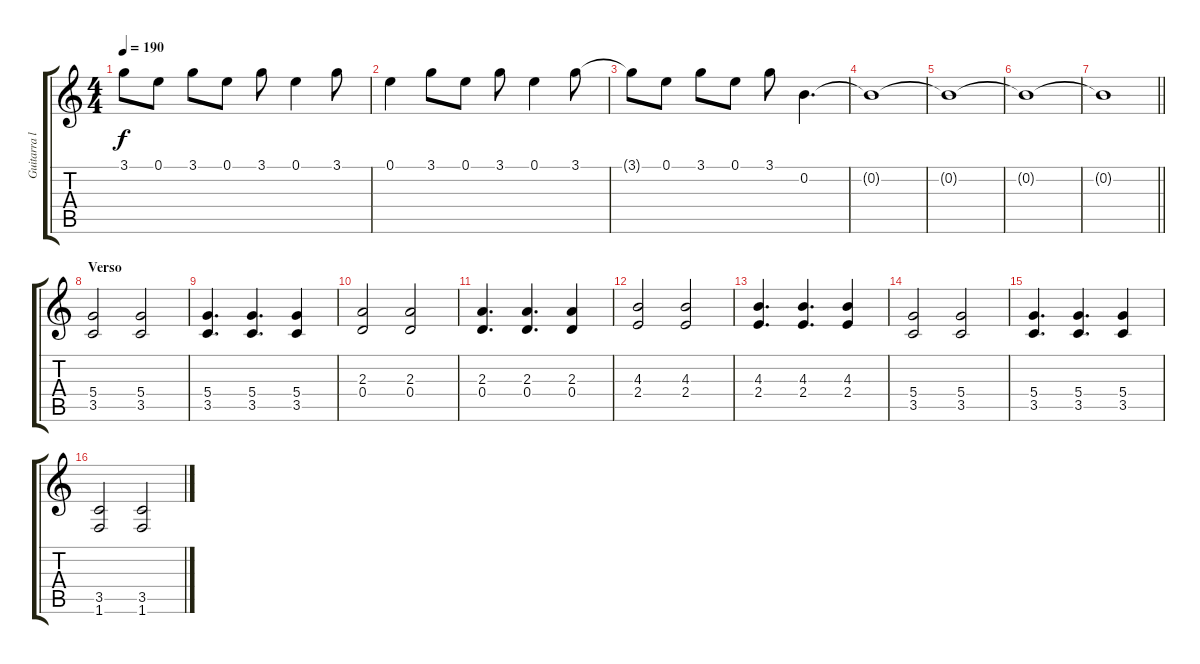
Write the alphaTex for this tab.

\track ("Guitarra ll" "Guitarra l") {instrument distortionguitar}
\staff {score tabs}
\tuning (E4 B3 G3 D3 A2 E2) {hide}
\ts (4 4)
\tempo 190
\clef g2
\ks c
3.1{t}.8{dy f} 0.1.8 3.1.8 0.1.8 3.1.8 0.1.4 3.1.8 |
0.1.4 3.1.8 0.1.8 3.1.8 0.1.4 3.1.8 |
3.1{t}.8 0.1.8 3.1.8 0.1.8 3.1.8 0.2.4{d} |
0.2{t}.1 |
0.2{t}.1 |
0.2{t}.1 |
\barLineRight lightlight
0.2{t}.1 |
\section ("" "Verso")
(5.4 3.5).2 (5.4 3.5).2 |
(5.4 3.5).4{d} (5.4 3.5).4{d} (5.4 3.5).4 |
(2.3 0.4).2 (2.3 0.4).2 |
(2.3 0.4).4{d} (2.3 0.4).4{d} (2.3 0.4).4 |
(4.3 2.4).2 (4.3 2.4).2 |
(4.3 2.4).4{d} (4.3 2.4).4{d} (4.3 2.4).4 |
(5.4 3.5).2 (5.4 3.5).2 |
(5.4 3.5).4{d} (5.4 3.5).4{d} (5.4 3.5).4 |
(3.5 1.6).2 (3.5 1.6).2
